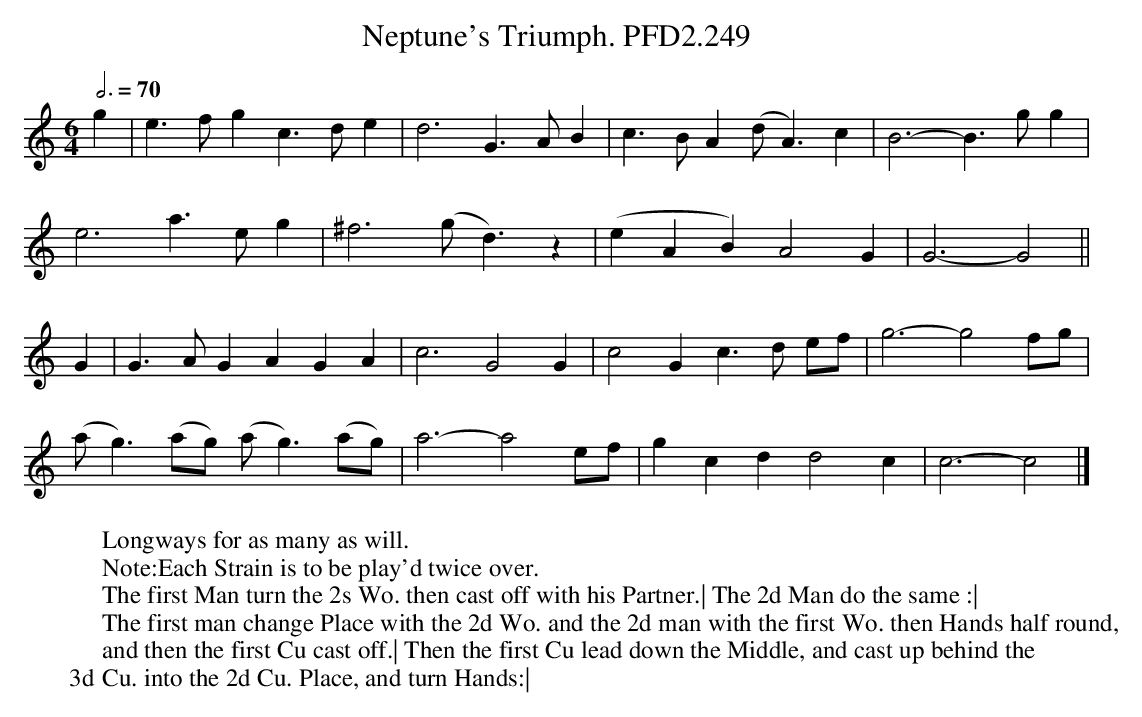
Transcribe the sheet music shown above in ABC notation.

X:1
T:Neptune's Triumph. PFD2.249
M:6/4
L:1/4
Q:3/4=70
K:C
g|e>fgc>de|d3G>AB|c>BA(d<A)c|B3-B>gg|
e3a>eg|^f3(g<d)z|(eAB)A2G|G3-G2||
G|G>AGAGA|c3G2G|c2Gc>d e/f/|g3-g2f/g/|
(a<g)(a/g/) (a<g) (a/g/)|a3-a2e/f/|gcdd2c|c3-c2|]
W:Longways for as many as will.
W:Note:Each Strain is to be play'd twice over.
W:The first Man turn the 2s Wo. then cast off with his Partner.| The 2d Man do the same :|
W:The first man change Place with the 2d Wo. and the 2d man with the first Wo. then Hands half round,
W:and then the first Cu cast off.| Then the first Cu lead down the Middle, and cast up behind the
W:3d Cu. into the 2d Cu. Place, and turn Hands:|
